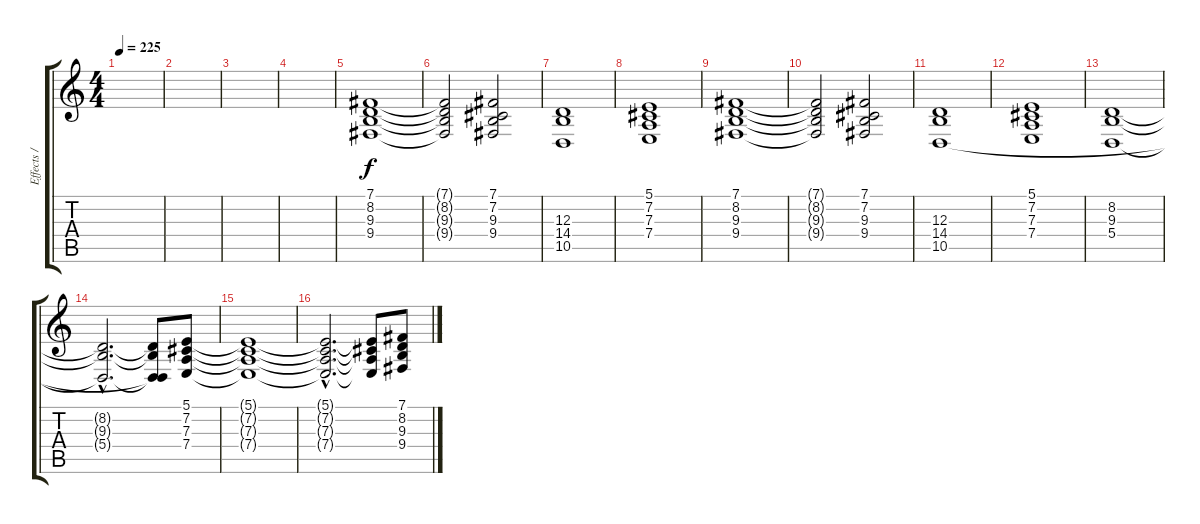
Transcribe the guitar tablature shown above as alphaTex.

\track ("Effects / Strings" "Effects / ") {instrument stringensemble1}
\staff {score tabs}
\tuning (B3 Gb3 D3 A2 E2 B1) {hide}
\ts (4 4)
\tempo 225
\clef g2
\ks c
|
|
|
|
(7.1 8.2 9.3 9.4).1 |
(7.1{t} 8.2{t} 9.3{t} 9.4{t}).2 (7.1 7.2 9.3 9.4).2 |
(12.3 14.4 10.5).1 |
(5.1 7.2 7.3 7.4).1 |
(7.1 8.2 9.3 9.4).1 |
(7.1{t} 8.2{t} 9.3{t} 9.4{t}).2 (7.1 7.2 9.3 9.4).2 |
(12.3 14.4 10.5).1 |
(5.1 7.2 7.3 7.4).1 |
(8.2 9.3 5.4).1 |
(8.2{hac t} 9.3{hac t} 5.4{hac t}).2{d} (8.2{t} 9.3{t} 5.4{t} 10.5{t}).8 (5.1 7.2 7.3 7.4).8 |
(5.1{t} 7.2{t} 7.3{t} 7.4{t}).1 |
(5.1{hac t} 7.2{hac t} 7.3{hac t} 7.4{hac t}).2{d} (5.1{t} 7.2{t} 7.3{t} 7.4{t}).8 (7.1 8.2 9.3 9.4).8
